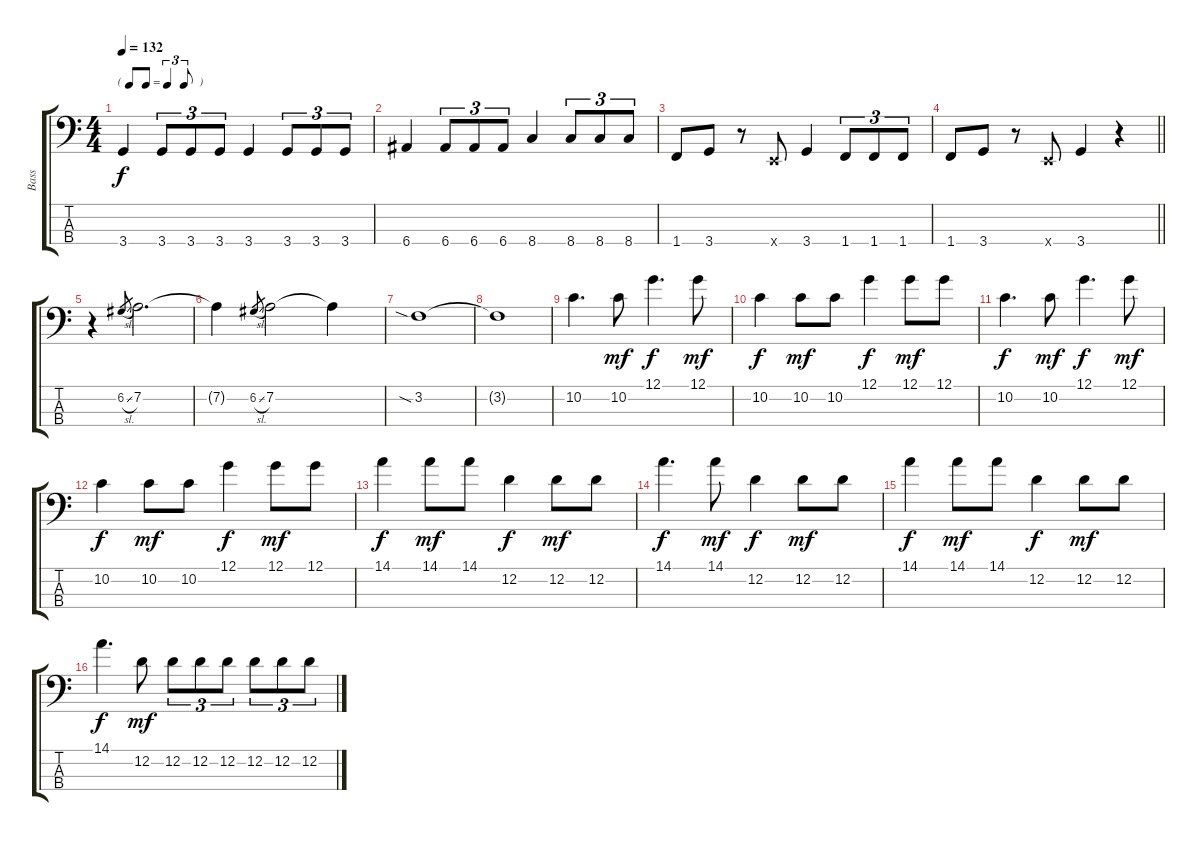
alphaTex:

\track ("Bass" "Bass") {instrument electricbassfinger}
\staff {score tabs}
\tuning (G2 D2 A1 E1) {hide}
\ts (4 4)
\tf triplet8th
\tempo 132
\clef f4
\ks c
3.4.4{dy f} 3.4.8{tu (3 2)} 3.4.8{tu (3 2)} 3.4.8{tu (3 2)} 3.4.4 3.4.8{tu (3 2)} 3.4.8{tu (3 2)} 3.4.8{tu (3 2)} |
6.4.4 6.4.8{tu (3 2)} 6.4.8{tu (3 2)} 6.4.8{tu (3 2)} 8.4.4 8.4.8{tu (3 2)} 8.4.8{tu (3 2)} 8.4.8{tu (3 2)} |
1.4.8 3.4.8 r.8 0.4{x}.8 3.4.4 1.4.8{tu (3 2)} 1.4.8{tu (3 2)} 1.4.8{tu (3 2)} |
\barLineRight lightlight
1.4.8 3.4.8 r.8 0.4{x}.8 3.4.4 r.4 |
r.4 6.2{sl}.8{gr} 7.2.2{d} |
7.2{t}.4 6.2{sl}.8{gr} 7.2.2 7.2{t}.4 |
3.2{sia}.1 |
3.2{t}.1 |
10.2.4{d} 10.2.8{dy mf} 12.1.4{d dy f} 12.1.8{dy mf} |
10.2.4{dy f} 10.2.8{dy mf} 10.2.8 12.1.4{dy f} 12.1.8{dy mf} 12.1.8 |
10.2.4{d dy f} 10.2.8{dy mf} 12.1.4{d dy f} 12.1.8{dy mf} |
10.2.4{dy f} 10.2.8{dy mf} 10.2.8 12.1.4{dy f} 12.1.8{dy mf} 12.1.8 |
14.1.4{dy f} 14.1.8{dy mf} 14.1.8 12.2.4{dy f} 12.2.8{dy mf} 12.2.8 |
14.1.4{d dy f} 14.1.8{dy mf} 12.2.4{dy f} 12.2.8{dy mf} 12.2.8 |
14.1.4{dy f} 14.1.8{dy mf} 14.1.8 12.2.4{dy f} 12.2.8{dy mf} 12.2.8 |
14.1.4{d dy f} 12.2.8{dy mf} 12.2.8{tu (3 2)} 12.2.8{tu (3 2)} 12.2.8{tu (3 2)} 12.2.8{tu (3 2)} 12.2.8{tu (3 2)} 12.2.8{tu (3 2)}
